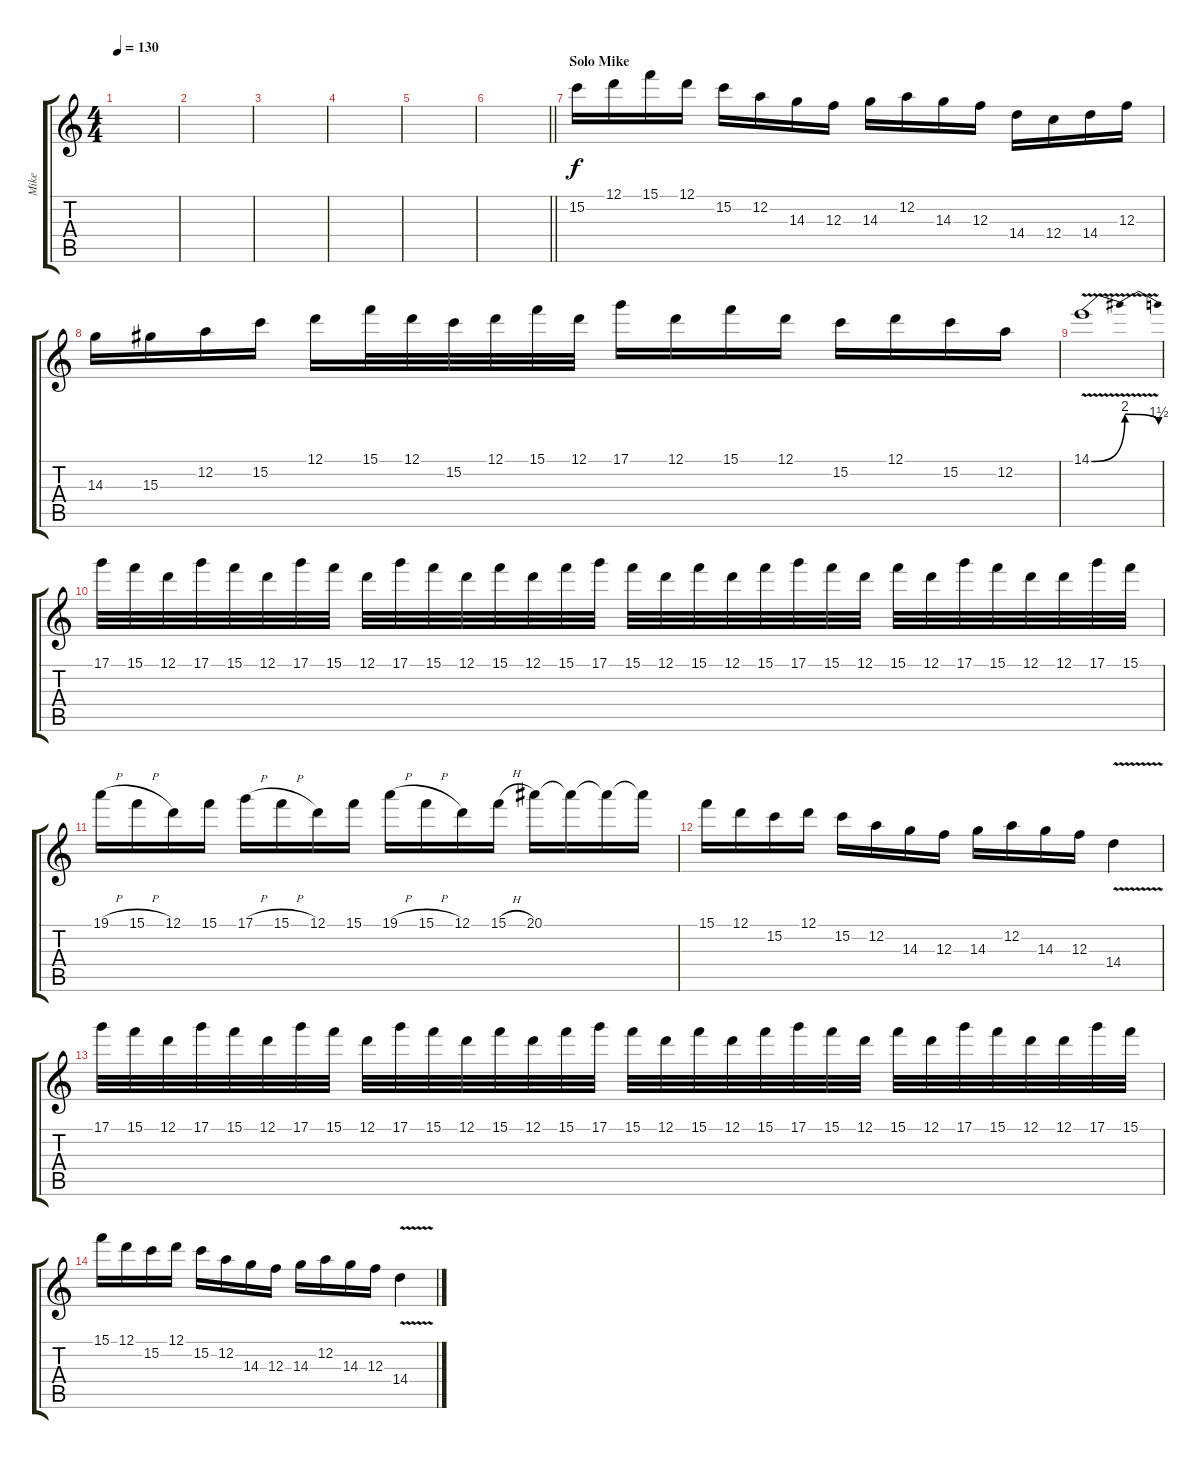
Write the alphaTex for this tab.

\track ("Mike" "Mike") {instrument distortionguitar}
\staff {score tabs}
\tuning (D4 A3 F3 C3 G2 D2) {hide}
\ts (4 4)
\tempo 130
\clef g2
\ks c
|
|
|
|
|
\barLineRight lightlight
|
\section ("" "Solo Mike")
15.2.16{dy f volume 15} 12.1.16 15.1.16 12.1.16 15.2.16 12.2.16 14.3.16 12.3.16 14.3.16 12.2.16 14.3.16 12.3.16 14.4.16 12.4.16 14.4.16 12.3.16 |
14.3.16 15.3.16 12.2.16 15.2.16 12.1.16 15.1.32 12.1.32 15.2.32 12.1.32 15.1.32 12.1.32 17.1.16 12.1.16 15.1.16 12.1.16 15.2.16 12.1.16 15.2.16 12.2.16 |
14.1{be (bendrelease 0 0 30 8 30 8 60 6) v}.1 |
17.1.32 15.1.32 12.1.32 17.1.32 15.1.32 12.1.32 17.1.32 15.1.32 12.1.32 17.1.32 15.1.32 12.1.32 15.1.32 12.1.32 15.1.32 17.1.32 15.1.32 12.1.32 15.1.32 12.1.32 15.1.32 17.1.32 15.1.32 12.1.32 15.1.32 12.1.32 17.1.32 15.1.32 12.1.32 12.1.32 17.1.32 15.1.32 |
19.1{h}.16 15.1{h}.16 12.1.16 15.1.16 17.1{h}.16 15.1{h}.16 12.1.16 15.1.16 19.1{h}.16 15.1{h}.16 12.1.16 15.1{h}.16 20.1.16 20.1{t}.16 20.1{t}.16 20.1{t}.16 |
15.1.16 12.1.16 15.2.16 12.1.16 15.2.16 12.2.16 14.3.16 12.3.16 14.3.16 12.2.16 14.3.16 12.3.16 14.4{v}.4 |
17.1.32 15.1.32 12.1.32 17.1.32 15.1.32 12.1.32 17.1.32 15.1.32 12.1.32 17.1.32 15.1.32 12.1.32 15.1.32 12.1.32 15.1.32 17.1.32 15.1.32 12.1.32 15.1.32 12.1.32 15.1.32 17.1.32 15.1.32 12.1.32 15.1.32 12.1.32 17.1.32 15.1.32 12.1.32 12.1.32 17.1.32 15.1.32 |
15.1.16 12.1.16 15.2.16 12.1.16 15.2.16 12.2.16 14.3.16 12.3.16 14.3.16 12.2.16 14.3.16 12.3.16 14.4{v}.4
